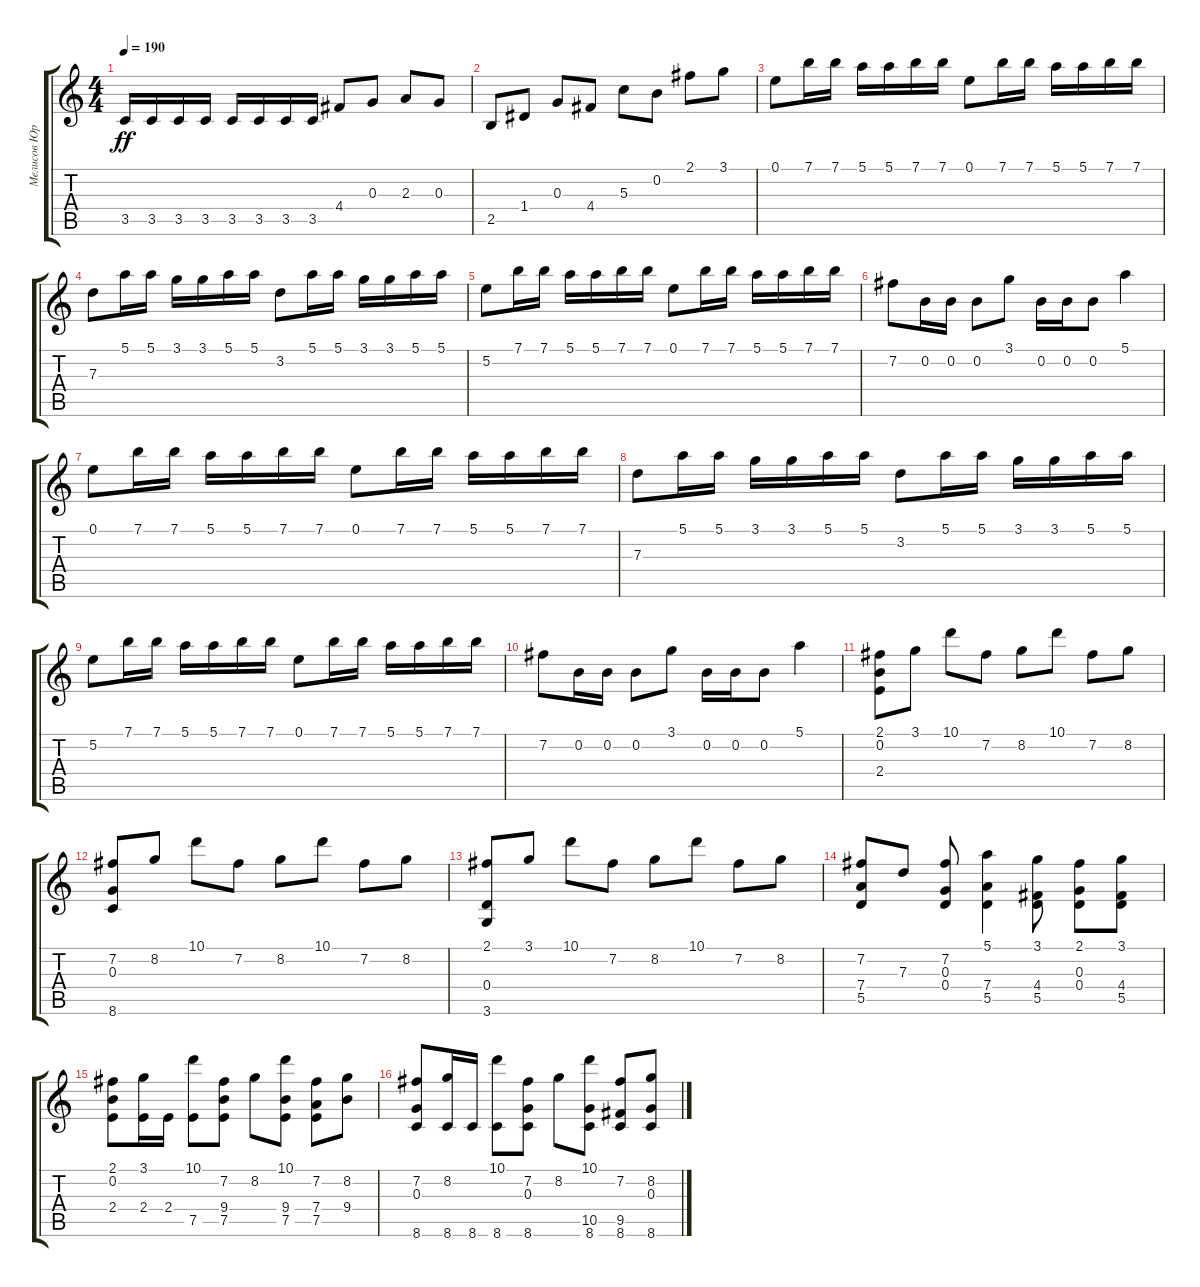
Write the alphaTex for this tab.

\track ("Мелисов Юрий" "Мелисов Юр") {instrument distortionguitar}
\staff {score tabs}
\tuning (E4 B3 G3 D3 A2 E2) {hide}
\ts (4 4)
\tempo 190
\clef g2
\ks c
3.5.16{dy ff} 3.5.16 3.5.16 3.5.16 3.5.16 3.5.16 3.5.16 3.5.16 4.4.8 0.3.8 2.3.8 0.3.8 |
2.5.8 1.4.8 0.3.8 4.4.8 5.3.8 0.2.8 2.1.8 3.1.8 |
0.1.8 7.1.16 7.1.16 5.1.16 5.1.16 7.1.16 7.1.16 0.1.8 7.1.16 7.1.16 5.1.16 5.1.16 7.1.16 7.1.16 |
7.3.8 5.1.16 5.1.16 3.1.16 3.1.16 5.1.16 5.1.16 3.2.8 5.1.16 5.1.16 3.1.16 3.1.16 5.1.16 5.1.16 |
5.2.8 7.1.16 7.1.16 5.1.16 5.1.16 7.1.16 7.1.16 0.1.8 7.1.16 7.1.16 5.1.16 5.1.16 7.1.16 7.1.16 |
7.2.8 0.2.16 0.2.16 0.2.8 3.1.8 0.2.16 0.2.16 0.2.8 5.1.4 |
0.1.8 7.1.16 7.1.16 5.1.16 5.1.16 7.1.16 7.1.16 0.1.8 7.1.16 7.1.16 5.1.16 5.1.16 7.1.16 7.1.16 |
7.3.8 5.1.16 5.1.16 3.1.16 3.1.16 5.1.16 5.1.16 3.2.8 5.1.16 5.1.16 3.1.16 3.1.16 5.1.16 5.1.16 |
5.2.8 7.1.16 7.1.16 5.1.16 5.1.16 7.1.16 7.1.16 0.1.8 7.1.16 7.1.16 5.1.16 5.1.16 7.1.16 7.1.16 |
7.2.8 0.2.16 0.2.16 0.2.8 3.1.8 0.2.16 0.2.16 0.2.8 5.1.4 |
(2.1 0.2 2.4).8 3.1.8 10.1.8 7.2.8 8.2.8 10.1.8 7.2.8 8.2.8 |
(7.2 0.3 8.6).8 8.2.8 10.1.8 7.2.8 8.2.8 10.1.8 7.2.8 8.2.8 |
(2.1 0.4 3.6).8 3.1.8 10.1.8 7.2.8 8.2.8 10.1.8 7.2.8 8.2.8 |
(7.2 7.4 5.5).8 7.3.8 (7.2 0.3 0.4).8 (5.1 7.4 5.5).4 (3.1 4.4 5.5).8 (2.1 0.3 0.4).8 (3.1 4.4 5.5).8 |
(2.1 0.2 2.4).8 (3.1 2.4).16 2.4.16 (10.1 7.5).8 (7.2 9.4 7.5).8 8.2.8 (10.1 9.4 7.5).8 (7.2 7.4 7.5).8 (8.2 9.4).8 |
(7.2 0.3 8.6).8 (8.2 8.6).16 8.6.16 (10.1 8.6).8 (7.2 0.3 8.6).8 8.2.8 (10.1 10.5 8.6).8 (7.2 9.5 8.6).8 (8.2 0.3 8.6).8
